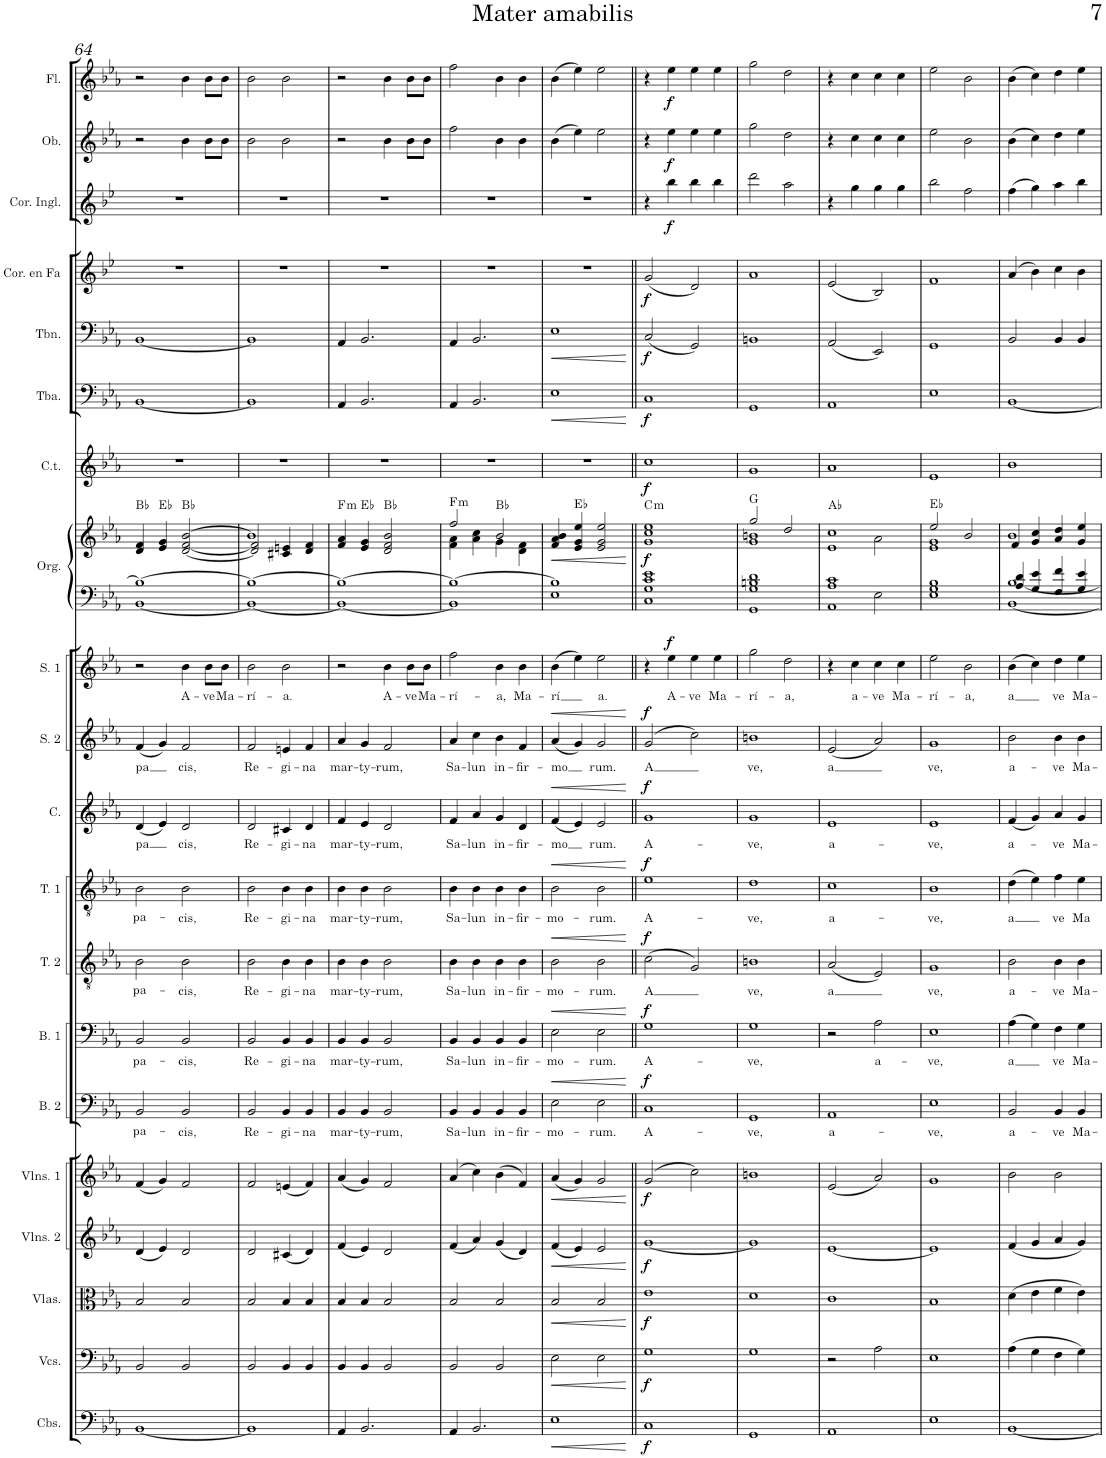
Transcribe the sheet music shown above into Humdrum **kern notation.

**kern	**dynam	**kern	**dynam	**kern	**dynam	**kern	**dynam	**kern	**dynam	**kern	**text	**dynam	**kern	**text	**dynam	**kern	**text	**dynam	**kern	**text	**dynam	**kern	**text	**dynam	**kern	**text	**dynam	**kern	**text	**dynam	**kern	**kern	**dynam	**harte	**kern	**dynam	**kern	**dynam	**kern	**dynam	**kern	**dynam	**kern	**dynam	**kern	**dynam	**kern	**dynam
*part20	*part20	*part19	*part19	*part18	*part18	*part17	*part17	*part16	*part16	*part15	*part15	*part15	*part14	*part14	*part14	*part13	*part13	*part13	*part12	*part12	*part12	*part11	*part11	*part11	*part10	*part10	*part10	*part9	*part9	*part9	*part8	*part8	*part8	*part8	*part7	*part7	*part6	*part6	*part5	*part5	*part4	*part4	*part3	*part3	*part2	*part2	*part1	*part1
*staff21	*staff21	*staff20	*staff20	*staff19	*staff19	*staff18	*staff18	*staff17	*staff17	*staff16	*staff16	*staff16	*staff15	*staff15	*staff15	*staff14	*staff14	*staff14	*staff13	*staff13	*staff13	*staff12	*staff12	*staff12	*staff11	*staff11	*staff11	*staff10	*staff10	*staff10	*staff9	*staff8	*staff8/9	*	*staff7	*staff7	*staff6	*staff6	*staff5	*staff5	*staff4	*staff4	*staff3	*staff3	*staff2	*staff2	*staff1	*staff1
*I"Contrabajos	*	*I"Violonchelos	*	*I"Violas	*	*I"Violines 2	*	*I"Violines 1	*	*I"Bajo 2	*	*	*I"Bajo 1	*	*	*I"Tenor 2	*	*	*I"Tenor 1	*	*	*I"Contralto	*	*	*I"Soprano 2	*	*	*I"Soprano 1	*	*	*I"Órgano	*	*	*	*I"Campanas tubulares	*	*I"Tuba	*	*I"Trombón	*	*I"Trompa en Fa	*	*I"Corno inglés	*	*I"Oboe	*	*I"Flauta	*
*I'Cbs.	*	*I'Vcs.	*	*I'Vlas.	*	*I'Vlns. 2	*	*I'Vlns. 1	*	*I'B. 2	*	*	*I'B. 1	*	*	*I'T. 2	*	*	*I'T. 1	*	*	*I'C.	*	*	*I'S. 2	*	*	*I'S. 1	*	*	*	*	*	*	*I'C.t.	*	*I'Tba.	*	*I'Tbn.	*	*	*	*I'Cor. Ingl.	*	*I'Ob.	*	*I'Fl.	*
!!LO:PB:g=z
*clefF4	*	*clefF4	*	*clefC3	*	*clefG2	*	*clefG2	*	*clefF4	*	*	*clefF4	*	*	*clefGv2	*	*	*clefGv2	*	*	*clefG2	*	*	*clefG2	*	*	*clefG2	*	*	*clefF4	*clefG2	*	*	*clefG2	*	*clefF4	*	*clefF4	*	*clefG2	*	*clefG2	*	*clefG2	*	*clefG2	*
*Trd7c12	*	*	*	*	*	*	*	*	*	*	*	*	*	*	*	*	*	*	*	*	*	*	*	*	*	*	*	*	*	*	*	*	*	*	*	*	*	*	*	*	*Trd4c7	*	*Trd4c7	*	*	*	*	*
*k[b-e-a-]	*	*k[b-e-a-]	*	*k[b-e-a-]	*	*k[b-e-a-]	*	*k[b-e-a-]	*	*k[b-e-a-]	*	*	*k[b-e-a-]	*	*	*k[b-e-a-]	*	*	*k[b-e-a-]	*	*	*k[b-e-a-]	*	*	*k[b-e-a-]	*	*	*k[b-e-a-]	*	*	*k[b-e-a-]	*k[b-e-a-]	*	*	*k[b-e-a-]	*	*k[b-e-a-]	*	*k[b-e-a-]	*	*k[b-e-]	*	*k[b-e-]	*	*k[b-e-a-]	*	*k[b-e-a-]	*
*M2/2	*	*M2/2	*	*M2/2	*	*M2/2	*	*M2/2	*	*M2/2	*	*	*M2/2	*	*	*M2/2	*	*	*M2/2	*	*	*M2/2	*	*	*M2/2	*	*	*M2/2	*	*	*M2/2	*M2/2	*	*	*M2/2	*	*M2/2	*	*M2/2	*	*M2/2	*	*M2/2	*	*M2/2	*	*M2/2	*
*met(c|)	*	*met(c|)	*	*met(c|)	*	*met(c|)	*	*met(c|)	*	*met(c|)	*	*	*met(c|)	*	*	*met(c|)	*	*	*met(c|)	*	*	*met(c|)	*	*	*met(c|)	*	*	*met(c|)	*	*	*met(c|)	*met(c|)	*	*	*met(c|)	*	*met(c|)	*	*met(c|)	*	*met(c|)	*	*met(c|)	*	*met(c|)	*	*met(c|)	*
=64	=64	=64	=64	=64	=64	=64	=64	=64	=64	=64	=64	=64	=64	=64	=64	=64	=64	=64	=64	=64	=64	=64	=64	=64	=64	=64	=64	=64	=64	=64	=64	=64	=64	=64	=64	=64	=64	=64	=64	=64	=64	=64	=64	=64	=64	=64	=64	=64
!	!	!	!	!	!	!	!	!	!	!	!LO:LY:b	!	!	!LO:LY:b	!	!	!LO:LY:b	!	!	!LO:LY:b	!	!	!LO:LY:b	!	!	!LO:LY:b	!	!	!	!	!	!	!	!	!	!	!	!	!	!	!	!	!	!	!	!	!	!
[1BB-	.	2BB-/	.	2B-/	.	(4d/	.	(4f/	.	2BB-/	pa-	.	2BB-/	pa-	.	2B-\	pa-	.	2B-\	pa-	.	(4d/	pa	.	(4f/	pa	.	2r	.	.	[1BB- 1B-_	4d/ 4f/	.	Bb:maj	1r	.	[1BB-	.	[1BB-	.	1r	.	1r	.	2r	.	2r	.
.	.	.	.	.	.	4e-/)	.	4g/)	.	.	.	.	.	.	.	.	.	.	.	.	.	4e-/)	.	.	4g/)	.	.	.	.	.	.	4e-/ 4g/	.	Eb:maj	.	.	.	.	.	.	.	.	.	.	.	.	.	.
!	!	!	!	!	!	!	!	!	!	!	!LO:LY:b	!	!	!LO:LY:b	!	!	!LO:LY:b	!	!	!LO:LY:b	!	!	!LO:LY:b	!	!	!LO:LY:b	!	!	!LO:LY:b	!	!	!	!	!	!	!	!	!	!	!	!	!	!	!	!	!	!	!
.	.	2BB-/	.	2B-/	.	2d/	.	2f/	.	2BB-/	-cis,	.	2BB-/	-cis,	.	2B-\	-cis,	.	2B-\	-cis,	.	2d/	cis,	.	2f/	cis,	.	4b-\	A-	.	.	[<2d/ [<2f/ [>2b-/	.	Bb:maj	.	.	.	.	.	.	.	.	.	.	4b-\	.	4b-\	.
!	!	!	!	!	!	!	!	!	!	!	!	!	!	!	!	!	!	!	!	!	!	!	!	!	!	!	!	!	!LO:LY:b	!	!	!	!	!	!	!	!	!	!	!	!	!	!	!	!	!	!	!
.	.	.	.	.	.	.	.	.	.	.	.	.	.	.	.	.	.	.	.	.	.	.	.	.	.	.	.	8b-\L	-ve	.	.	.	.	.	.	.	.	.	.	.	.	.	.	.	8b-\L	.	8b-\L	.
!	!	!	!	!	!	!	!	!	!	!	!	!	!	!	!	!	!	!	!	!	!	!	!	!	!	!	!	!	!LO:LY:b	!	!	!	!	!	!	!	!	!	!	!	!	!	!	!	!	!	!	!
.	.	.	.	.	.	.	.	.	.	.	.	.	.	.	.	.	.	.	.	.	.	.	.	.	.	.	.	8b-\J	Ma-	.	.	.	.	.	.	.	.	.	.	.	.	.	.	.	8b-\J	.	8b-\J	.
=65	=65	=65	=65	=65	=65	=65	=65	=65	=65	=65	=65	=65	=65	=65	=65	=65	=65	=65	=65	=65	=65	=65	=65	=65	=65	=65	=65	=65	=65	=65	=65	=65	=65	=65	=65	=65	=65	=65	=65	=65	=65	=65	=65	=65	=65	=65	=65	=65
!	!	!	!	!	!	!	!	!	!	!	!LO:LY:b	!	!	!LO:LY:b	!	!	!LO:LY:b	!	!	!LO:LY:b	!	!	!LO:LY:b	!	!	!LO:LY:b	!	!	!LO:LY:b	!	!	!	!	!	!	!	!	!	!	!	!	!	!	!	!	!	!	!
*	*	*	*	*	*	*	*	*	*	*	*	*	*	*	*	*	*	*	*	*	*	*	*	*	*	*	*	*	*	*	*	*^	*	*	*	*	*	*	*	*	*	*	*	*	*	*	*	*
1BB-]	.	2BB-/	.	2B-/	.	2d/	.	2f/	.	2BB-/	Re-	.	2BB-/	Re-	.	2B-\	Re-	.	2B-\	Re-	.	2d/	Re-	.	2f/	Re-	.	2b-\	-rí-	.	1BB-_ 1B-_	2d/] 2f/]	1b-]	.	.	1r	.	1BB-]	.	1BB-]	.	1r	.	1r	.	2b-\	.	2b-\	.
!	!	!	!	!	!	!	!	!	!	!	!LO:LY:b	!	!	!LO:LY:b	!	!	!LO:LY:b	!	!	!LO:LY:b	!	!	!LO:LY:b	!	!	!LO:LY:b	!	!	!LO:LY:b	!	!	!	!	!	!	!	!	!	!	!	!	!	!	!	!	!	!	!	!
.	.	4BB-/	.	4B-/	.	(4c#X/	.	(4en/	.	4BB-/	-gi-	.	4BB-/	-gi-	.	4B-\	-gi-	.	4B-\	-gi-	.	4c#X/	-gi-	.	4en/	-gi-	.	2b-\	-a.	.	.	4c#X/ 4en/	.	.	.	.	.	.	.	.	.	.	.	.	.	2b-\	.	2b-\	.
!	!	!	!	!	!	!	!	!	!	!	!LO:LY:b	!	!	!LO:LY:b	!	!	!LO:LY:b	!	!	!LO:LY:b	!	!	!LO:LY:b	!	!	!LO:LY:b	!	!	!	!	!	!	!	!	!	!	!	!	!	!	!	!	!	!	!	!	!	!	!
.	.	4BB-/	.	4B-/	.	4d/)	.	4f/)	.	4BB-/	-na	.	4BB-/	-na	.	4B-\	-na	.	4B-\	-na	.	4d/	-na	.	4f/	-na	.	.	.	.	.	4d/ 4f/	.	.	.	.	.	.	.	.	.	.	.	.	.	.	.	.	.
*	*	*	*	*	*	*	*	*	*	*	*	*	*	*	*	*	*	*	*	*	*	*	*	*	*	*	*	*	*	*	*	*v	*v	*	*	*	*	*	*	*	*	*	*	*	*	*	*	*	*
=66	=66	=66	=66	=66	=66	=66	=66	=66	=66	=66	=66	=66	=66	=66	=66	=66	=66	=66	=66	=66	=66	=66	=66	=66	=66	=66	=66	=66	=66	=66	=66	=66	=66	=66	=66	=66	=66	=66	=66	=66	=66	=66	=66	=66	=66	=66	=66	=66
!	!	!	!	!	!	!	!	!	!	!	!LO:LY:b	!	!	!LO:LY:b	!	!	!LO:LY:b	!	!	!LO:LY:b	!	!	!LO:LY:b	!	!	!LO:LY:b	!	!	!	!	!	!	!	!LO:H:kt=m	!	!	!	!	!	!	!	!	!	!	!	!	!	!
4AA-/	.	4BB-/	.	4B-/	.	(4f/	.	(4a-/	.	4BB-/	mar-	.	4BB-/	mar-	.	4B-\	mar-	.	4B-\	mar-	.	4f/	mar-	.	4a-/	mar-	.	2r	.	.	1BB-_ 1B-_	4f/ 4a-/	.	F:min	1r	.	4AA-/	.	4AA-/	.	1r	.	1r	.	2r	.	2r	.
!	!	!	!	!	!	!	!	!	!	!	!LO:LY:b	!	!	!LO:LY:b	!	!	!LO:LY:b	!	!	!LO:LY:b	!	!	!LO:LY:b	!	!	!LO:LY:b	!	!	!	!	!	!	!	!	!	!	!	!	!	!	!	!	!	!	!	!	!	!
2.BB-/	.	4BB-/	.	4B-/	.	4e-/)	.	4g/)	.	4BB-/	-ty-	.	4BB-/	-ty-	.	4B-\	-ty-	.	4B-\	-ty-	.	4e-/	-ty-	.	4g/	-ty-	.	.	.	.	.	4e-/ 4g/	.	Eb:maj	.	.	2.BB-/	.	2.BB-/	.	.	.	.	.	.	.	.	.
!	!	!	!	!	!	!	!	!	!	!	!LO:LY:b	!	!	!LO:LY:b	!	!	!LO:LY:b	!	!	!LO:LY:b	!	!	!LO:LY:b	!	!	!LO:LY:b	!	!	!LO:LY:b	!	!	!	!	!	!	!	!	!	!	!	!	!	!	!	!	!	!	!
.	.	2BB-/	.	2B-/	.	2d/	.	2f/	.	2BB-/	-rum,	.	2BB-/	-rum,	.	2B-\	-rum,	.	2B-\	-rum,	.	2d/	-rum,	.	2f/	-rum,	.	4b-\	A-	.	.	2d/ 2f/ 2b-/	.	Bb:maj	.	.	.	.	.	.	.	.	.	.	4b-\	.	4b-\	.
!	!	!	!	!	!	!	!	!	!	!	!	!	!	!	!	!	!	!	!	!	!	!	!	!	!	!	!	!	!LO:LY:b	!	!	!	!	!	!	!	!	!	!	!	!	!	!	!	!	!	!	!
.	.	.	.	.	.	.	.	.	.	.	.	.	.	.	.	.	.	.	.	.	.	.	.	.	.	.	.	8b-\L	-ve	.	.	.	.	.	.	.	.	.	.	.	.	.	.	.	8b-\L	.	8b-\L	.
!	!	!	!	!	!	!	!	!	!	!	!	!	!	!	!	!	!	!	!	!	!	!	!	!	!	!	!	!	!LO:LY:b	!	!	!	!	!	!	!	!	!	!	!	!	!	!	!	!	!	!	!
.	.	.	.	.	.	.	.	.	.	.	.	.	.	.	.	.	.	.	.	.	.	.	.	.	.	.	.	8b-\J	Ma-	.	.	.	.	.	.	.	.	.	.	.	.	.	.	.	8b-\J	.	8b-\J	.
=67	=67	=67	=67	=67	=67	=67	=67	=67	=67	=67	=67	=67	=67	=67	=67	=67	=67	=67	=67	=67	=67	=67	=67	=67	=67	=67	=67	=67	=67	=67	=67	=67	=67	=67	=67	=67	=67	=67	=67	=67	=67	=67	=67	=67	=67	=67	=67	=67
!	!	!	!	!	!	!	!	!	!	!	!LO:LY:b	!	!	!LO:LY:b	!	!	!LO:LY:b	!	!	!LO:LY:b	!	!	!LO:LY:b	!	!	!LO:LY:b	!	!	!LO:LY:b	!	!	!	!	!LO:H:kt=m	!	!	!	!	!	!	!	!	!	!	!	!	!	!
*	*	*	*	*	*	*	*	*	*	*	*	*	*	*	*	*	*	*	*	*	*	*	*	*	*	*	*	*	*	*	*	*^	*	*	*	*	*	*	*	*	*	*	*	*	*	*	*	*
4AA-/	.	2BB-/	.	2B-/	.	(4f/	.	(4a-/	.	4BB-/	-Sa-	.	4BB-/	-Sa-	.	4B-\	-Sa-	.	4B-\	-Sa-	.	4f/	-Sa-	.	4a-/	-Sa-	.	2ff\	-rí-	.	1BB-] 1B-_	2ff/	4f\ 4a-\	.	F:min	1r	.	4AA-/	.	4AA-/	.	1r	.	1r	.	2ff\	.	2ff\	.
!	!	!	!	!	!	!	!	!	!	!	!LO:LY:b	!	!	!LO:LY:b	!	!	!LO:LY:b	!	!	!LO:LY:b	!	!	!LO:LY:b	!	!	!LO:LY:b	!	!	!	!	!	!	!	!	!	!	!	!	!	!	!	!	!	!	!	!	!	!	!
2.BB-/	.	.	.	.	.	4a-/)	.	4cc\)	.	4BB-/	-lun	.	4BB-/	-lun	.	4B-\	-lun	.	4B-\	-lun	.	4a-/	-lun	.	4cc\	-lun	.	.	.	.	.	.	4a-\ 4cc\	.	.	.	.	2.BB-/	.	2.BB-/	.	.	.	.	.	.	.	.	.
!	!	!	!	!	!	!	!	!	!	!	!LO:LY:b	!	!	!LO:LY:b	!	!	!LO:LY:b	!	!	!LO:LY:b	!	!	!LO:LY:b	!	!	!LO:LY:b	!	!	!LO:LY:b	!	!	!	!	!	!	!	!	!	!	!	!	!	!	!	!	!	!	!	!
.	.	2BB-/	.	2B-/	.	(4g/	.	(4b-\	.	4BB-/	in-	.	4BB-/	in-	.	4B-\	in-	.	4B-\	in-	.	4g/	in-	.	4b-\	in-	.	4b-\	-a,	.	.	2b-/	4g\	.	Bb:maj	.	.	.	.	.	.	.	.	.	.	4b-\	.	4b-\	.
!	!	!	!	!	!	!	!	!	!	!	!LO:LY:b	!	!	!LO:LY:b	!	!	!LO:LY:b	!	!	!LO:LY:b	!	!	!LO:LY:b	!	!	!LO:LY:b	!	!	!LO:LY:b	!	!	!	!	!	!	!	!	!	!	!	!	!	!	!	!	!	!	!	!
.	.	.	.	.	.	4d/)	.	4f/)	.	4BB-/	-fir-	.	4BB-/	-fir-	.	4B-\	-fir-	.	4B-\	-fir-	.	4d/	-fir-	.	4f/	-fir-	.	4b-\	Ma-	.	.	.	4d\ 4f\	.	.	.	.	.	.	.	.	.	.	.	.	4b-\	.	4b-\	.
=68	=68	=68	=68	=68	=68	=68	=68	=68	=68	=68	=68	=68	=68	=68	=68	=68	=68	=68	=68	=68	=68	=68	=68	=68	=68	=68	=68	=68	=68	=68	=68	=68	=68	=68	=68	=68	=68	=68	=68	=68	=68	=68	=68	=68	=68	=68	=68	=68	=68
!	!LO:HP:b	!	!LO:HP:b	!	!LO:HP:b	!	!LO:HP:b	!	!LO:HP:b	!	!LO:LY:b	!LO:HP:b	!	!LO:LY:b	!LO:HP:b	!	!LO:LY:b	!LO:HP:b	!	!LO:LY:b	!LO:HP:b	!	!LO:LY:b	!LO:HP:b	!	!LO:LY:b	!LO:HP:b	!	!LO:LY:b	!	!	!	!	!LO:HP:b	!	!	!	!	!LO:HP:b	!	!LO:HP:b	!	!	!	!	!	!	!	!
*	*	*	*	*	*	*	*	*	*	*	*	*	*	*	*	*	*	*	*	*	*	*	*	*	*	*	*	*	*	*	*	*v	*v	*	*	*	*	*	*	*	*	*	*	*	*	*	*	*	*
1E-	<	2E-\	<	2B-/	<	(4f/	<	(4a-/	<	2E-\	-mo-	<	2E-\	-mo-	<	2B-\	-mo-	<	2B-\	-mo-	<	(4f/	-mo	<	(4a-/	-mo	<	(4b-\	-rí	.	1E- 1B-]	4f/ 4a-/ 4b-/	<	.	1r	.	1E-	<	1E-	<	1r	.	1r	.	(4b-\	.	(4b-\	.
.	.	.	.	.	.	4e-/)	.	4g/)	.	.	.	.	.	.	.	.	.	.	.	.	.	4e-/)	.	.	4g/)	.	.	4ee-\)	.	.	.	4e-/ 4g/ 4ee-/	.	Eb:maj	.	.	.	.	.	.	.	.	.	.	4ee-\)	.	4ee-\)	.
!	!	!	!	!	!	!	!	!	!	!	!LO:LY:b	!	!	!LO:LY:b	!	!	!LO:LY:b	!	!	!LO:LY:b	!	!	!LO:LY:b	!	!	!LO:LY:b	!	!	!LO:LY:b	!	!	!	!	!	!	!	!	!	!	!	!	!	!	!	!	!	!	!
.	.	2E-\	.	2B-/	.	2e-/	.	2g/	.	2E-\	-rum.	.	2E-\	-rum.	.	2B-\	-rum.	.	2B-\	-rum.	.	2e-/	rum.	.	2g/	rum.	.	2ee-\	a.	.	.	2e-/ 2g/ 2ee-/	.	.	.	.	.	.	.	.	.	.	.	.	2ee-\	.	2ee-\	.
.	[	.	[	.	[	.	[	.	[	.	.	[	.	.	[	.	.	[	.	.	[	.	.	[	.	.	[	.	.	.	.	.	[	.	.	.	.	[	.	[	.	.	.	.	.	.	.	.
=69||	=69||	=69||	=69||	=69||	=69||	=69||	=69||	=69||	=69||	=69||	=69||	=69||	=69||	=69||	=69||	=69||	=69||	=69||	=69||	=69||	=69||	=69||	=69||	=69||	=69||	=69||	=69||	=69||	=69||	=69||	=69||	=69||	=69||	=69||	=69||	=69||	=69||	=69||	=69||	=69||	=69||	=69||	=69||	=69||	=69||	=69||	=69||	=69||
!	!LO:DY:b	!	!LO:DY:b	!	!LO:DY:b	!	!LO:DY:b	!	!LO:DY:b	!	!LO:LY:b	!LO:DY:a	!	!LO:LY:b	!LO:DY:a	!	!LO:LY:b	!LO:DY:a	!	!LO:LY:b	!LO:DY:a	!	!LO:LY:b	!LO:DY:a	!	!LO:LY:b	!LO:DY:a	!	!	!	!	!	!LO:DY:b	!LO:H:kt=m	!	!LO:DY:b	!	!LO:DY:b	!	!LO:DY:b	!	!LO:DY:b	!	!	!	!	!	!
1C	f	1G	f	1e-	f	[1g	f	(2g/	f	1C	A-	f	1G	A-	f	(2c\	A	f	1e-	A-	f	1g	A-	f	(2g/	A	f	4r	.	.	1C 1G 1c 1e-	1g 1cc 1ee-	f	C:min	1cc	f	1C	f	(2C/	f	(2g/	f	4r	.	4r	.	4r	.
!	!	!	!	!	!	!	!	!	!	!	!	!	!	!	!	!	!	!	!	!	!	!	!	!	!	!	!	!	!LO:LY:b	!LO:DY:a	!	!	!	!	!	!	!	!	!	!	!	!	!	!LO:DY:b	!	!LO:DY:b	!	!LO:DY:b
.	.	.	.	.	.	.	.	.	.	.	.	.	.	.	.	.	.	.	.	.	.	.	.	.	.	.	.	4ee-\	A-	f	.	.	.	.	.	.	.	.	.	.	.	.	4bb-\	f	4ee-\	f	4ee-\	f
!	!	!	!	!	!	!	!	!	!	!	!	!	!	!	!	!	!	!	!	!	!	!	!	!	!	!	!	!	!LO:LY:b	!	!	!	!	!	!	!	!	!	!	!	!	!	!	!	!	!	!	!
.	.	.	.	.	.	.	.	2cc\)	.	.	.	.	.	.	.	2G/)	.	.	.	.	.	.	.	.	2cc\)	.	.	4ee-\	-ve	.	.	.	.	.	.	.	.	.	2GG/)	.	2d/)	.	4bb-\	.	4ee-\	.	4ee-\	.
!	!	!	!	!	!	!	!	!	!	!	!	!	!	!	!	!	!	!	!	!	!	!	!	!	!	!	!	!	!LO:LY:b	!	!	!	!	!	!	!	!	!	!	!	!	!	!	!	!	!	!	!
.	.	.	.	.	.	.	.	.	.	.	.	.	.	.	.	.	.	.	.	.	.	.	.	.	.	.	.	4ee-\	Ma-	.	.	.	.	.	.	.	.	.	.	.	.	.	4bb-\	.	4ee-\	.	4ee-\	.
=70	=70	=70	=70	=70	=70	=70	=70	=70	=70	=70	=70	=70	=70	=70	=70	=70	=70	=70	=70	=70	=70	=70	=70	=70	=70	=70	=70	=70	=70	=70	=70	=70	=70	=70	=70	=70	=70	=70	=70	=70	=70	=70	=70	=70	=70	=70	=70	=70
!	!	!	!	!	!	!	!	!	!	!	!LO:LY:b	!	!	!LO:LY:b	!	!	!LO:LY:b	!	!	!LO:LY:b	!	!	!LO:LY:b	!	!	!LO:LY:b	!	!	!LO:LY:b	!	!	!	!	!	!	!	!	!	!	!	!	!	!	!	!	!	!	!
*	*	*	*	*	*	*	*	*	*	*	*	*	*	*	*	*	*	*	*	*	*	*	*	*	*	*	*	*	*	*	*	*^	*	*	*	*	*	*	*	*	*	*	*	*	*	*	*	*
1GG	.	1G	.	1d	.	1g]	.	1bn	.	1GG	-ve,	.	1G	-ve,	.	1Bn	ve,	.	1d	-ve,	.	1g	-ve,	.	1bn	ve,	.	2gg\	-rí-	.	1GG 1G 1Bn 1d	2gg/	1g 1bn	.	G:maj	1g	.	1GG	.	1BBn	.	1a	.	2ddd\	.	2gg\	.	2gg\	.
!	!	!	!	!	!	!	!	!	!	!	!	!	!	!	!	!	!	!	!	!	!	!	!	!	!	!	!	!	!LO:LY:b	!	!	!	!	!	!	!	!	!	!	!	!	!	!	!	!	!	!	!	!
.	.	.	.	.	.	.	.	.	.	.	.	.	.	.	.	.	.	.	.	.	.	.	.	.	.	.	.	2dd\	-a,	.	.	2dd/	.	.	.	.	.	.	.	.	.	.	.	2aa\	.	2dd\	.	2dd\	.
=71	=71	=71	=71	=71	=71	=71	=71	=71	=71	=71	=71	=71	=71	=71	=71	=71	=71	=71	=71	=71	=71	=71	=71	=71	=71	=71	=71	=71	=71	=71	=71	=71	=71	=71	=71	=71	=71	=71	=71	=71	=71	=71	=71	=71	=71	=71	=71	=71	=71
!	!	!	!	!	!	!	!	!	!	!	!LO:LY:b	!	!	!	!	!	!LO:LY:b	!	!	!LO:LY:b	!	!	!LO:LY:b	!	!	!LO:LY:b	!	!	!	!	!	!	!	!	!	!	!	!	!	!	!	!	!	!	!	!	!	!	!
*	*	*	*	*	*	*	*	*	*	*	*	*	*	*	*	*	*	*	*	*	*	*	*	*	*	*	*	*	*	*	*^	*	*	*	*	*	*	*	*	*	*	*	*	*	*	*	*	*	*
1AA-	.	2r	.	1c	.	[1e-	.	(2e-/	.	1AA-	a-	.	2r	.	.	(2A-/	a	.	1c	a-	.	1e-	a-	.	(2e-/	a	.	4r	.	.	1AA- 1A- 1c	2ryy	1e- 1cc	2ryy	.	Ab:maj	1a-	.	1AA-	.	(2AA-/	.	(2e-/	.	4r	.	4r	.	4r	.
!	!	!	!	!	!	!	!	!	!	!	!	!	!	!	!	!	!	!	!	!	!	!	!	!	!	!	!	!	!LO:LY:b	!	!	!	!	!	!	!	!	!	!	!	!	!	!	!	!	!	!	!	!	!
.	.	.	.	.	.	.	.	.	.	.	.	.	.	.	.	.	.	.	.	.	.	.	.	.	.	.	.	4cc\	a-	.	.	.	.	.	.	.	.	.	.	.	.	.	.	.	4gg\	.	4cc\	.	4cc\	.
!	!	!	!	!	!	!	!	!	!	!	!	!	!	!LO:LY:b	!	!	!	!	!	!	!	!	!	!	!	!	!	!	!LO:LY:b	!	!	!	!	!	!	!	!	!	!	!	!	!	!	!	!	!	!	!	!	!
.	.	2A-\	.	.	.	.	.	2a-/)	.	.	.	.	2A-\	a-	.	2E-/)	.	.	.	.	.	.	.	.	2a-/)	.	.	4cc\	-ve	.	.	2E-\	.	2a-\	.	.	.	.	.	.	2EE-/)	.	2B-/)	.	4gg\	.	4cc\	.	4cc\	.
!	!	!	!	!	!	!	!	!	!	!	!	!	!	!	!	!	!	!	!	!	!	!	!	!	!	!	!	!	!LO:LY:b	!	!	!	!	!	!	!	!	!	!	!	!	!	!	!	!	!	!	!	!	!
.	.	.	.	.	.	.	.	.	.	.	.	.	.	.	.	.	.	.	.	.	.	.	.	.	.	.	.	4cc\	Ma-	.	.	.	.	.	.	.	.	.	.	.	.	.	.	.	4gg\	.	4cc\	.	4cc\	.
*	*	*	*	*	*	*	*	*	*	*	*	*	*	*	*	*	*	*	*	*	*	*	*	*	*	*	*	*	*	*	*v	*v	*	*	*	*	*	*	*	*	*	*	*	*	*	*	*	*	*	*
=72	=72	=72	=72	=72	=72	=72	=72	=72	=72	=72	=72	=72	=72	=72	=72	=72	=72	=72	=72	=72	=72	=72	=72	=72	=72	=72	=72	=72	=72	=72	=72	=72	=72	=72	=72	=72	=72	=72	=72	=72	=72	=72	=72	=72	=72	=72	=72	=72	=72
!	!	!	!	!	!	!	!	!	!	!	!LO:LY:b	!	!	!LO:LY:b	!	!	!LO:LY:b	!	!	!LO:LY:b	!	!	!LO:LY:b	!	!	!LO:LY:b	!	!	!LO:LY:b	!	!	!	!	!	!	!	!	!	!	!	!	!	!	!	!	!	!	!	!
1E-	.	1E-	.	1B-	.	1e-]	.	1g	.	1E-	-ve,	.	1E-	-ve,	.	1G	ve,	.	1B-	-ve,	.	1e-	-ve,	.	1g	ve,	.	2ee-\	-rí-	.	1E- 1G 1B-	2ee-/	1e- 1g	.	Eb:maj	1e-	.	1E-	.	1GG	.	1f	.	2bb-\	.	2ee-\	.	2ee-\	.
!	!	!	!	!	!	!	!	!	!	!	!	!	!	!	!	!	!	!	!	!	!	!	!	!	!	!	!	!	!LO:LY:b	!	!	!	!	!	!	!	!	!	!	!	!	!	!	!	!	!	!	!	!
.	.	.	.	.	.	.	.	.	.	.	.	.	.	.	.	.	.	.	.	.	.	.	.	.	.	.	.	2b-\	-a,	.	.	2b-/	.	.	.	.	.	.	.	.	.	.	.	2ff\	.	2b-\	.	2b-\	.
=73	=73	=73	=73	=73	=73	=73	=73	=73	=73	=73	=73	=73	=73	=73	=73	=73	=73	=73	=73	=73	=73	=73	=73	=73	=73	=73	=73	=73	=73	=73	=73	=73	=73	=73	=73	=73	=73	=73	=73	=73	=73	=73	=73	=73	=73	=73	=73	=73	=73
!	!	!	!	!	!	!	!	!	!	!	!LO:LY:b	!	!	!LO:LY:b	!	!	!LO:LY:b	!	!	!LO:LY:b	!	!	!LO:LY:b	!	!	!LO:LY:b	!	!	!LO:LY:b	!	!	!	!	!	!	!	!	!	!	!	!	!	!	!	!	!	!	!	!
*	*	*	*	*	*	*	*	*	*	*	*	*	*	*	*	*	*	*	*	*	*	*	*	*	*	*	*	*	*	*	*^	*	*	*	*	*	*	*	*	*	*	*	*	*	*	*	*	*	*
[1BB-	.	(4A-\	.	(4d\	.	(4f/	.	2b-\	.	2BB-/	a-	.	(4A-\	a	.	2B-\	a-	.	(4d\	a	.	(4f/	a-	.	2b-\	a-	.	(4b-\	a	.	4A-/ 4d/	[1BB- [1B-	4f/	1b-	.	.	1b-	.	[1BB-	.	2BB-/	.	(4a/	.	(4ff\	.	(4b-\	.	(4b-\	.
.	.	4G\	.	4e-\	.	4g/	.	.	.	.	.	.	4G\)	.	.	.	.	.	4e-\)	.	.	4g/)	.	.	.	.	.	4cc\)	.	.	4G/ 4e-/	.	4g/ 4cc/	.	.	.	.	.	.	.	.	.	4b-\)	.	4gg\)	.	4cc\)	.	4cc\)	.
!	!	!	!	!	!	!	!	!	!	!	!LO:LY:b	!	!	!LO:LY:b	!	!	!LO:LY:b	!	!	!LO:LY:b	!	!	!LO:LY:b	!	!	!LO:LY:b	!	!	!LO:LY:b	!	!	!	!	!	!	!	!	!	!	!	!	!	!	!	!	!	!	!	!	!
.	.	4F\	.	4f\	.	4a-/	.	2b-\	.	4BB-/	-ve	.	4F\	ve	.	4B-\	-ve	.	4f\	ve	.	4a-/	-ve	.	4b-\	-ve	.	4dd\	ve	.	4F/ 4f/	.	4a-/ 4dd/	.	.	.	.	.	.	.	4BB-/	.	4cc\	.	4aa\	.	4dd\	.	4dd\	.
!	!	!	!	!	!	!	!	!	!	!	!LO:LY:b	!	!	!LO:LY:b	!	!	!LO:LY:b	!	!	!LO:LY:b	!	!	!LO:LY:b	!	!	!LO:LY:b	!	!	!LO:LY:b	!	!	!	!	!	!	!	!	!	!	!	!	!	!	!	!	!	!	!	!	!
.	.	4G\)	.	4e-\)	.	4g/)	.	.	.	4BB-/	Ma-	.	4G\	Ma-	.	4B-\	Ma-	.	4e-\	Ma	.	4g/	Ma-	.	4b-\	Ma-	.	4ee-\	Ma-	.	4G/ 4e-/	.	4g/ 4ee-/	.	.	.	.	.	.	.	4BB-/	.	4b-\	.	4bb-\	.	4ee-\	.	4ee-\	.
*	*	*	*	*	*	*	*	*	*	*	*	*	*	*	*	*	*	*	*	*	*	*	*	*	*	*	*	*	*	*	*v	*v	*	*	*	*	*	*	*	*	*	*	*	*	*	*	*	*	*	*
*	*	*	*	*	*	*	*	*	*	*	*	*	*	*	*	*	*	*	*	*	*	*	*	*	*	*	*	*	*	*	*	*v	*v	*	*	*	*	*	*	*	*	*	*	*	*	*	*	*	*
=	=	=	=	=	=	=	=	=	=	=	=	=	=	=	=	=	=	=	=	=	=	=	=	=	=	=	=	=	=	=	=	=	=	=	=	=	=	=	=	=	=	=	=	=	=	=	=	=
*-	*-	*-	*-	*-	*-	*-	*-	*-	*-	*-	*-	*-	*-	*-	*-	*-	*-	*-	*-	*-	*-	*-	*-	*-	*-	*-	*-	*-	*-	*-	*-	*-	*-	*-	*-	*-	*-	*-	*-	*-	*-	*-	*-	*-	*-	*-	*-	*-
